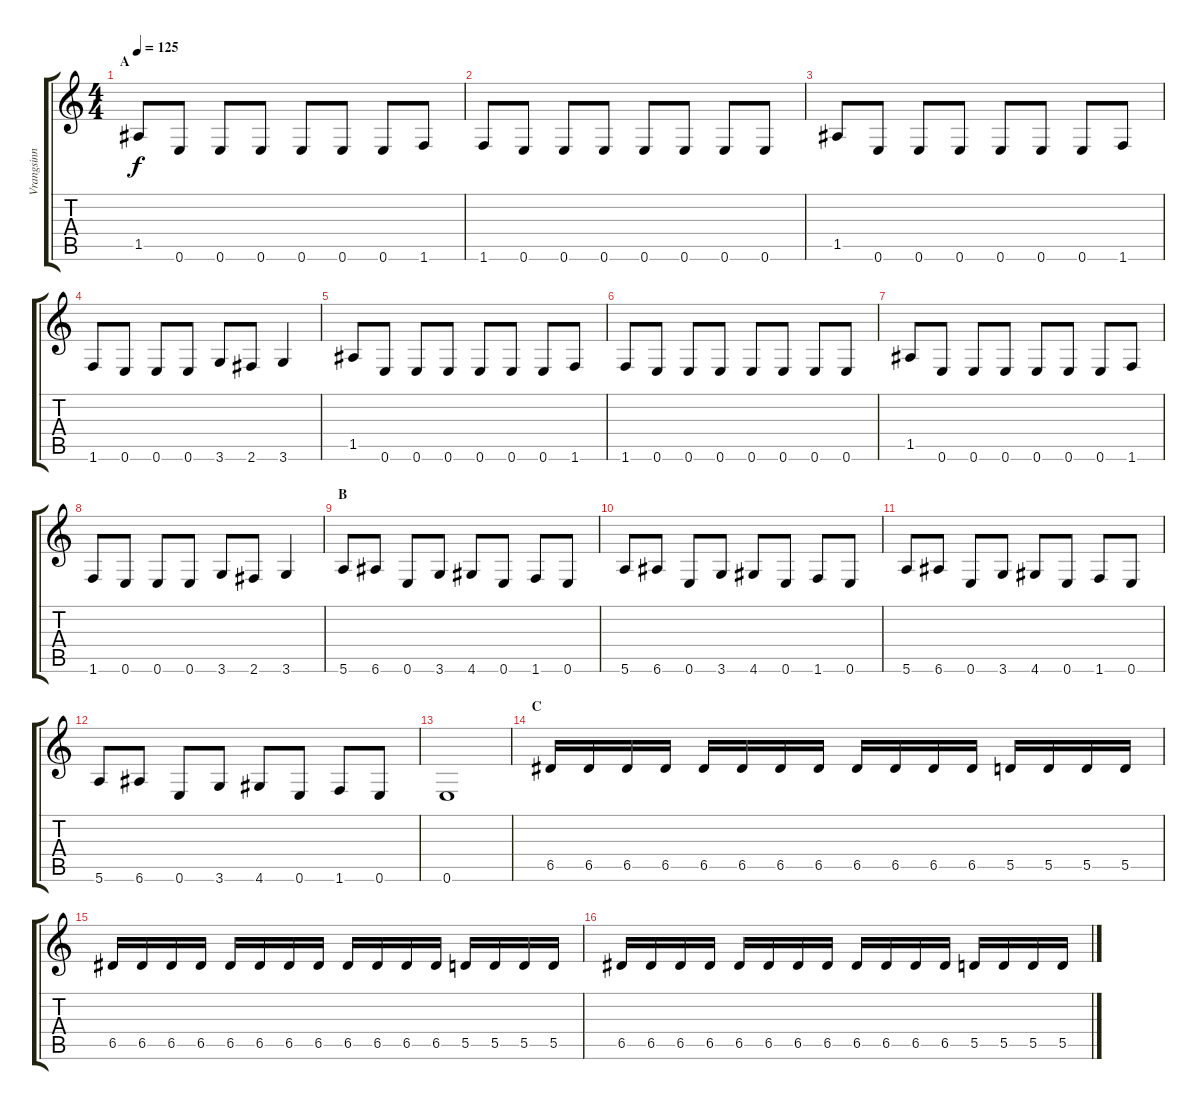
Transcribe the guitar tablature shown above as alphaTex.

\track ("Vrangsinn" "Vrangsinn") {instrument electricbasspick}
\staff {score tabs}
\tuning (E4 B3 G3 D3 A2 E2) {hide}
\ts (4 4)
\section ("" "A")
\tempo 125
\clef g2
\ks c
1.5.8{dy f} 0.6.8 0.6.8 0.6.8 0.6.8 0.6.8 0.6.8 1.6.8 |
1.6.8 0.6.8 0.6.8 0.6.8 0.6.8 0.6.8 0.6.8 0.6.8 |
1.5.8 0.6.8 0.6.8 0.6.8 0.6.8 0.6.8 0.6.8 1.6.8 |
1.6.8 0.6.8 0.6.8 0.6.8 3.6.8 2.6.8 3.6.4 |
1.5.8 0.6.8 0.6.8 0.6.8 0.6.8 0.6.8 0.6.8 1.6.8 |
1.6.8 0.6.8 0.6.8 0.6.8 0.6.8 0.6.8 0.6.8 0.6.8 |
1.5.8 0.6.8 0.6.8 0.6.8 0.6.8 0.6.8 0.6.8 1.6.8 |
1.6.8 0.6.8 0.6.8 0.6.8 3.6.8 2.6.8 3.6.4 |
\section ("" "B")
5.6.8 6.6.8 0.6.8 3.6.8 4.6.8 0.6.8 1.6.8 0.6.8 |
5.6.8 6.6.8 0.6.8 3.6.8 4.6.8 0.6.8 1.6.8 0.6.8 |
5.6.8 6.6.8 0.6.8 3.6.8 4.6.8 0.6.8 1.6.8 0.6.8 |
5.6.8 6.6.8 0.6.8 3.6.8 4.6.8 0.6.8 1.6.8 0.6.8 |
0.6.1 |
\section ("" "C")
6.5.16 6.5.16 6.5.16 6.5.16 6.5.16 6.5.16 6.5.16 6.5.16 6.5.16 6.5.16 6.5.16 6.5.16 5.5.16 5.5.16 5.5.16 5.5.16 |
6.5.16 6.5.16 6.5.16 6.5.16 6.5.16 6.5.16 6.5.16 6.5.16 6.5.16 6.5.16 6.5.16 6.5.16 5.5.16 5.5.16 5.5.16 5.5.16 |
6.5.16 6.5.16 6.5.16 6.5.16 6.5.16 6.5.16 6.5.16 6.5.16 6.5.16 6.5.16 6.5.16 6.5.16 5.5.16 5.5.16 5.5.16 5.5.16
